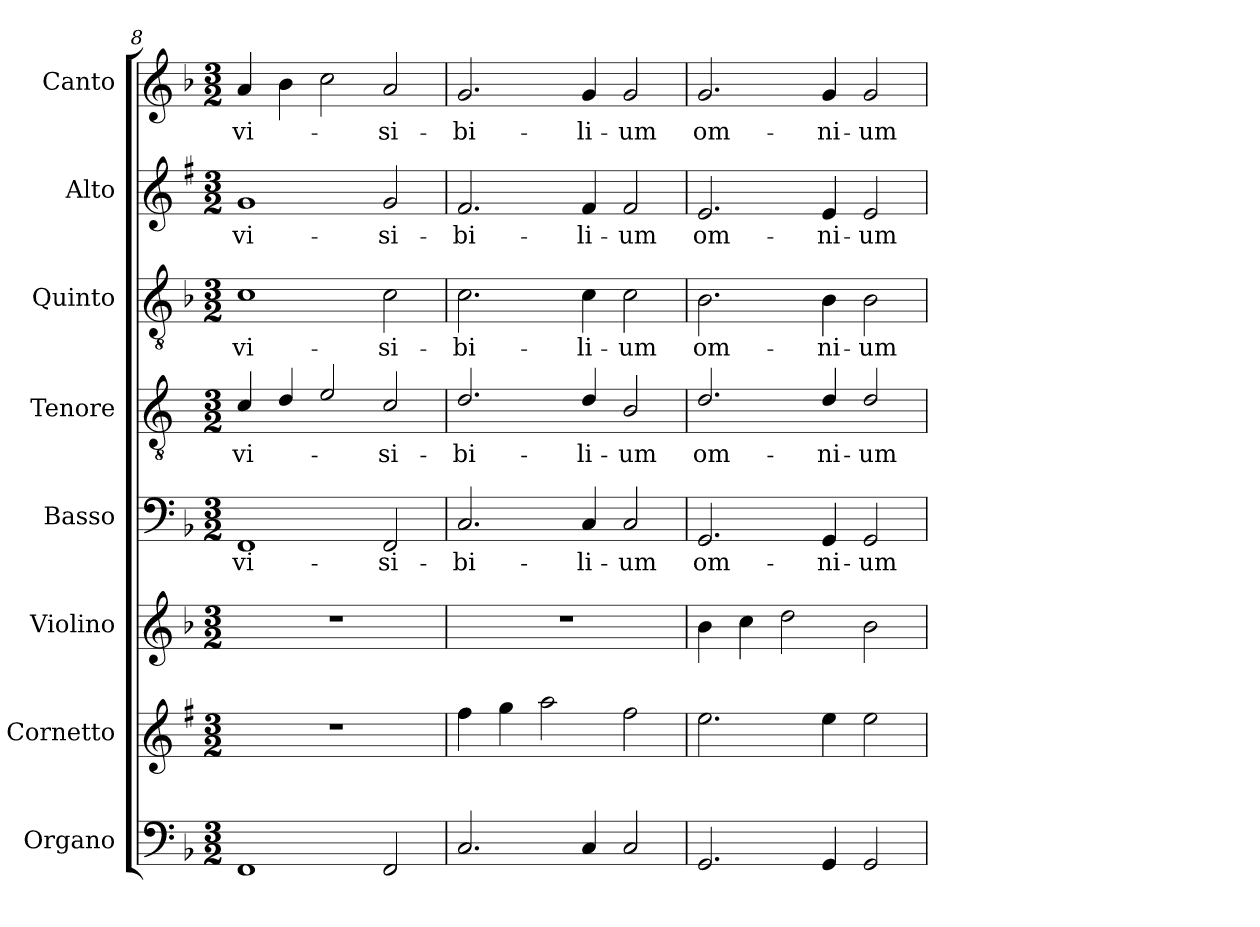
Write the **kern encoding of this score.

**kern	**kern	**kern	**kern	**text	**kern	**text	**kern	**text	**kern	**text	**kern	**text
*part8	*part7	*part6	*part5	*part5	*part4	*part4	*part3	*part3	*part2	*part2	*part1	*part1
*staff8	*staff7	*staff6	*staff5	*staff5	*staff4	*staff4	*staff3	*staff3	*staff2	*staff2	*staff1	*staff1
*I"Organo	*I"Cornetto	*I"Violino	*I"Basso	*	*I"Tenore	*	*I"Quinto	*	*I"Alto	*	*I"Canto	*
*I'Or	*I'Cto.	*I'Vln.	*I'B	*	*I'T	*	*	*	*I'A	*	*I'C	*
*clefF4	*clefG2	*clefG2	*clefF4	*	*clefGv2	*	*clefGv2	*	*clefG2	*	*clefG2	*
*	*ITrd1c2	*	*	*	*ITrd4c7	*	*	*	*ITrd1c2	*	*	*
*k[b-]	*k[b-]	*k[b-]	*k[b-]	*	*k[b-]	*	*k[b-]	*	*k[b-]	*	*k[b-]	*
*F:	*F:	*F:	*F:	*	*F:	*	*F:	*	*F:	*	*F:	*
*M3/2	*M3/2	*M3/2	*M3/2	*	*M3/2	*	*M3/2	*	*M3/2	*	*M3/2	*
=8	=8	=8	=8	=8	=8	=8	=8	=8	=8	=8	=8	=8
!	!	!	!	!LO:LY:b	!	!LO:LY:b	!	!LO:LY:b	!	!LO:LY:b	!	!LO:LY:b
1FF	1.r	1.r	1FF	vi-	4F/	vi-	1c	vi-	1f	vi-	4a/	vi-
.	.	.	.	.	4G/	.	.	.	.	.	4b-\	.
.	.	.	.	.	2A/	.	.	.	.	.	2cc\	.
!	!	!	!	!LO:LY:b	!	!LO:LY:b	!	!LO:LY:b	!	!LO:LY:b	!	!LO:LY:b
2FF/	.	.	2FF/	-si-	2F/	-si-	2c\	-si-	2f/	-si-	2a/	-si-
=9	=9	=9	=9	=9	=9	=9	=9	=9	=9	=9	=9	=9
!	!	!	!	!LO:LY:b	!	!LO:LY:b	!	!LO:LY:b	!	!LO:LY:b	!	!LO:LY:b
2.C/	4ee\	1.r	2.C/	-bi-	2.G/	-bi-	2.c\	-bi-	2.e/	-bi-	2.g/	-bi-
.	4ff\	.	.	.	.	.	.	.	.	.	.	.
.	2gg\	.	.	.	.	.	.	.	.	.	.	.
!	!	!	!	!LO:LY:b	!	!LO:LY:b	!	!LO:LY:b	!	!LO:LY:b	!	!LO:LY:b
4C/	.	.	4C/	-li-	4G/	-li-	4c\	-li-	4e/	-li-	4g/	-li-
!	!	!	!	!LO:LY:b	!	!LO:LY:b	!	!LO:LY:b	!	!LO:LY:b	!	!LO:LY:b
2C/	2ee\	.	2C/	-um	2E/	-um	2c\	-um	2e/	-um	2g/	-um
=10	=10	=10	=10	=10	=10	=10	=10	=10	=10	=10	=10	=10
!	!	!	!	!LO:LY:b	!	!LO:LY:b	!	!LO:LY:b	!	!LO:LY:b	!	!LO:LY:b
2.GG/	2.dd\	4b-\	2.GG/	om-	2.G/	om-	2.B-\	om-	2.d/	om-	2.g/	om-
.	.	4cc\	.	.	.	.	.	.	.	.	.	.
.	.	2dd\	.	.	.	.	.	.	.	.	.	.
!	!	!	!	!LO:LY:b	!	!LO:LY:b	!	!LO:LY:b	!	!LO:LY:b	!	!LO:LY:b
4GG/	4dd\	.	4GG/	-ni-	4G/	-ni-	4B-\	-ni-	4d/	-ni-	4g/	-ni-
!	!	!	!	!LO:LY:b	!	!LO:LY:b	!	!LO:LY:b	!	!LO:LY:b	!	!LO:LY:b
2GG/	2dd\	2b-\	2GG/	-um	2G/	-um	2B-\	-um	2d/	-um	2g/	-um
=	=	=	=	=	=	=	=	=	=	=	=	=
*-	*-	*-	*-	*-	*-	*-	*-	*-	*-	*-	*-	*-
